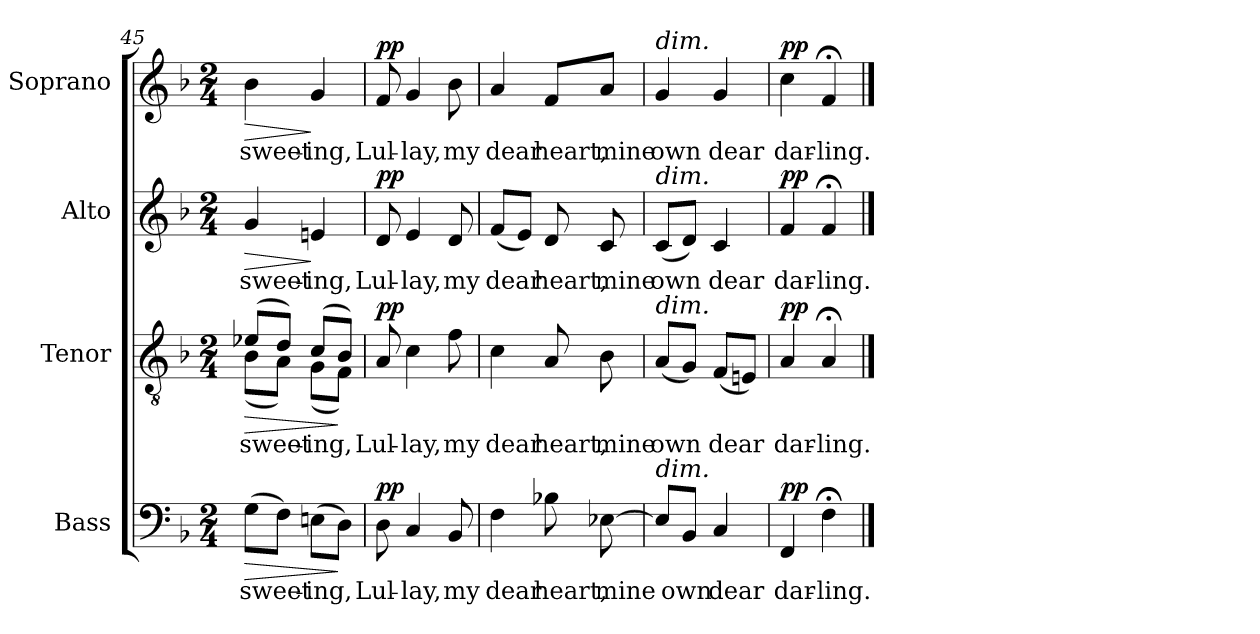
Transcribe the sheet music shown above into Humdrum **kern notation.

**kern	**text	**dynam	**kern	**text	**dynam	**kern	**text	**dynam	**kern	**text	**dynam
*part4	*part4	*part4	*part3	*part3	*part3	*part2	*part2	*part2	*part1	*part1	*part1
*staff4	*staff4	*staff4	*staff3	*staff3	*staff3	*staff2	*staff2	*staff2	*staff1	*staff1	*staff1
*I"Bass	*	*	*I"Tenor	*	*	*I"Alto	*	*	*I"Soprano	*	*
*I'B.	*	*	*I'T.	*	*	*I'A.	*	*	*I'S.	*	*
*clefF4	*	*	*clefGv2	*	*	*clefG2	*	*	*clefG2	*	*
*	*	*	*ITrd7c12	*	*	*	*	*	*	*	*
*k[b-]	*	*	*k[b-]	*	*	*k[b-]	*	*	*k[b-]	*	*
*F:	*	*	*F:	*	*	*F:	*	*	*F:	*	*
*M2/4	*	*	*M2/4	*	*	*M2/4	*	*	*M2/4	*	*
=45	=45	=45	=45	=45	=45	=45	=45	=45	=45	=45	=45
!	!LO:LY:b:color=#000000	!LO:HP:b	!	!	!	!	!	!	!	!	!
!	!	!	!	!LO:LY:b:color=#000000	!LO:HP:b	!	!	!	!	!	!
*	*	*	*^	*	*	*	*	*	*	*	*
!	!	!	!	!	!	!	!	!LO:LY:b:color=#000000	!LO:HP:b	!	!	!
!	!	!	!	!	!	!	!	!	!	!	!LO:LY:b:color=#000000	!LO:HP:b
(8Gi\L	sweet-	>	(8E-Xi/L	(8BB-i\L	sweet-	>	4gi/	sweet-	>	4b-i\	sweet-	>
8Fi\J)	.	.	8Di/J)	8AAi\J)	.	.	.	.	.	.	.	.
!	!LO:LY:b:color=#000000	!	!	!	!	!	!	!	!	!	!	!
!	!	!	!	!	!LO:LY:b:color=#000000	!	!	!	!	!	!	!
!	!	!	!	!	!	!	!	!LO:LY:b:color=#000000	!	!	!	!
!	!	!	!	!	!	!	!	!	!	!	!LO:LY:b:color=#000000	!
(8Eni\L	-ing,	.	(8Ci/L	(8GGi\L	-ing,	.	4eni/	-ing,	]	4gi/	-ing,	]
8Di\J)	.	]	8BB-i/J)	8FFi\J)	.	]	.	.	.	.	.	.
*	*	*	*v	*v	*	*	*	*	*	*	*	*
!!LO:LB:g=z
=46	=46	=46	=46	=46	=46	=46	=46	=46	=46	=46	=46
*	*	*	*^	*	*	*	*	*	*	*	*
!	!LO:LY:b:color=#000000	!	!	!	!	!	!	!	!	!	!	!
*	*	*	*v	*v	*	*	*	*	*	*	*	*
*	*	*	*^	*	*	*	*	*	*	*	*
!	!	!	!	!	!LO:LY:b:color=#000000	!	!	!	!	!	!	!
*	*	*	*v	*v	*	*	*	*	*	*	*	*
*	*	*	*^	*	*	*	*	*	*	*	*
!	!	!	!	!	!	!	!	!LO:LY:b:color=#000000	!	!	!	!
*	*	*	*v	*v	*	*	*	*	*	*	*	*
*	*	*	*^	*	*	*	*	*	*	*	*
!	!	!	!	!	!	!	!	!	!	!	!LO:LY:b:color=#000000	!
*	*	*	*v	*v	*	*	*	*	*	*	*	*
8Di\	Lul-	pp	8AAi/	Lul-	pp	8di/	Lul-	pp	8fi/	Lul-	pp
!	!LO:LY:b:color=#000000	!	!	!	!	!	!	!	!	!	!
!	!	!	!	!LO:LY:b:color=#000000	!	!	!	!	!	!	!
!	!	!	!	!	!	!	!LO:LY:b:color=#000000	!	!	!	!
!	!	!	!	!	!	!	!	!	!	!LO:LY:b:color=#000000	!
4Ci/	-lay,	.	4Ci\	-lay,	.	4ei/	-lay,	.	4gi/	-lay,	.
!	!LO:LY:b:color=#000000	!	!	!	!	!	!	!	!	!	!
!	!	!	!	!LO:LY:b:color=#000000	!	!	!	!	!	!	!
!	!	!	!	!	!	!	!LO:LY:b:color=#000000	!	!	!	!
!	!	!	!	!	!	!	!	!	!	!LO:LY:b:color=#000000	!
8BB-i/	my	.	8Fi\	my	.	8di/	my	.	8b-i\	my	.
=47	=47	=47	=47	=47	=47	=47	=47	=47	=47	=47	=47
!	!LO:LY:b:color=#000000	!	!	!	!	!	!	!	!	!	!
!	!	!	!	!LO:LY:b:color=#000000	!	!	!	!	!	!	!
!	!	!	!	!	!	!	!LO:LY:b:color=#000000	!	!	!	!
!	!	!	!	!	!	!	!	!	!	!LO:LY:b:color=#000000	!
4Fi\	dear	.	4Ci\	dear	.	(8fi/L	dear	.	4ai/	dear	.
.	.	.	.	.	.	8ei/J)	.	.	.	.	.
!	!LO:LY:b:color=#000000	!	!	!	!	!	!	!	!	!	!
!	!	!	!	!LO:LY:b:color=#000000	!	!	!	!	!	!	!
!	!	!	!	!	!	!	!LO:LY:b:color=#000000	!	!	!	!
!	!	!	!	!	!	!	!	!	!	!LO:LY:b:color=#000000	!
8B-Xi\	heart,	.	8AAi/	heart,	.	8di/	heart,	.	8fi/L	heart,	.
!	!LO:LY:b:color=#000000	!	!	!	!	!	!	!	!	!	!
!	!	!	!	!LO:LY:b:color=#000000	!	!	!	!	!	!	!
!	!	!	!	!	!	!	!LO:LY:b:color=#000000	!	!	!	!
!	!	!	!	!	!	!	!	!	!	!LO:LY:b:color=#000000	!
[>8E-Xi\	mine	.	8BB-i\	mine	.	8ci/	mine	.	8ai/J	mine	.
=48	=48	=48	=48	=48	=48	=48	=48	=48	=48	=48	=48
!	!	!	!	!LO:LY:b:color=#000000	!	!	!	!	!	!	!
!	!	!	!	!	!	!	!LO:LY:b:color=#000000	!	!	!	!
!	!	!	!	!	!	!	!	!	!LO:TX:a:i:t=dim.	!	!
!	!	!	!	!	!	!LO:TX:a:i:t=dim.	!	!	!	!	!
!	!	!	!LO:TX:a:i:t=dim.	!	!	!	!	!	!	!	!
!LO:TX:a:i:t=dim.	!	!	!	!	!	!	!	!	!	!	!
!	!	!	!	!	!	!	!	!	!	!LO:LY:b:color=#000000	!
8E-i/L]	.	.	(8AAi/L	own	.	(8ci/L	own	.	4gi/	own	.
!	!LO:LY:b:color=#000000	!	!	!	!	!	!	!	!	!	!
8BB-i/J	own	.	8GGi/J)	.	.	8di/J)	.	.	.	.	.
!	!LO:LY:b:color=#000000	!	!	!	!	!	!	!	!	!	!
!	!	!	!	!LO:LY:b:color=#000000	!	!	!	!	!	!	!
!	!	!	!	!	!	!	!LO:LY:b:color=#000000	!	!	!	!
!	!	!	!	!	!	!	!	!	!	!LO:LY:b:color=#000000	!
4Ci/	dear	.	(8FFi/L	dear	.	4ci/	dear	.	4gi/	dear	.
.	.	.	8EEni/J)	.	.	.	.	.	.	.	.
=49	=49	=49	=49	=49	=49	=49	=49	=49	=49	=49	=49
!	!LO:LY:b:color=#000000	!	!	!	!	!	!	!	!	!	!
!	!	!	!	!LO:LY:b:color=#000000	!	!	!	!	!	!	!
!	!	!	!	!	!	!	!LO:LY:b:color=#000000	!	!	!	!
!	!	!	!	!	!	!	!	!	!	!LO:LY:b:color=#000000	!
4FFi/	dar-	pp	4AAi/	dar-	pp	4fi/	dar-	pp	4cci\	dar-	pp
!	!LO:LY:b:color=#000000	!	!	!	!	!	!	!	!	!	!
!	!	!	!	!LO:LY:b:color=#000000	!	!	!	!	!	!	!
!	!	!	!	!	!	!	!LO:LY:b:color=#000000	!	!	!	!
!	!	!	!	!	!	!	!	!	!	!LO:LY:b:color=#000000	!
4F;i\	-ling.	.	4AA;i/	-ling.	.	4f;i/	-ling.	.	4f;i/	-ling.	.
==	==	==	==	==	==	==	==	==	==	==	==
*-	*-	*-	*-	*-	*-	*-	*-	*-	*-	*-	*-
